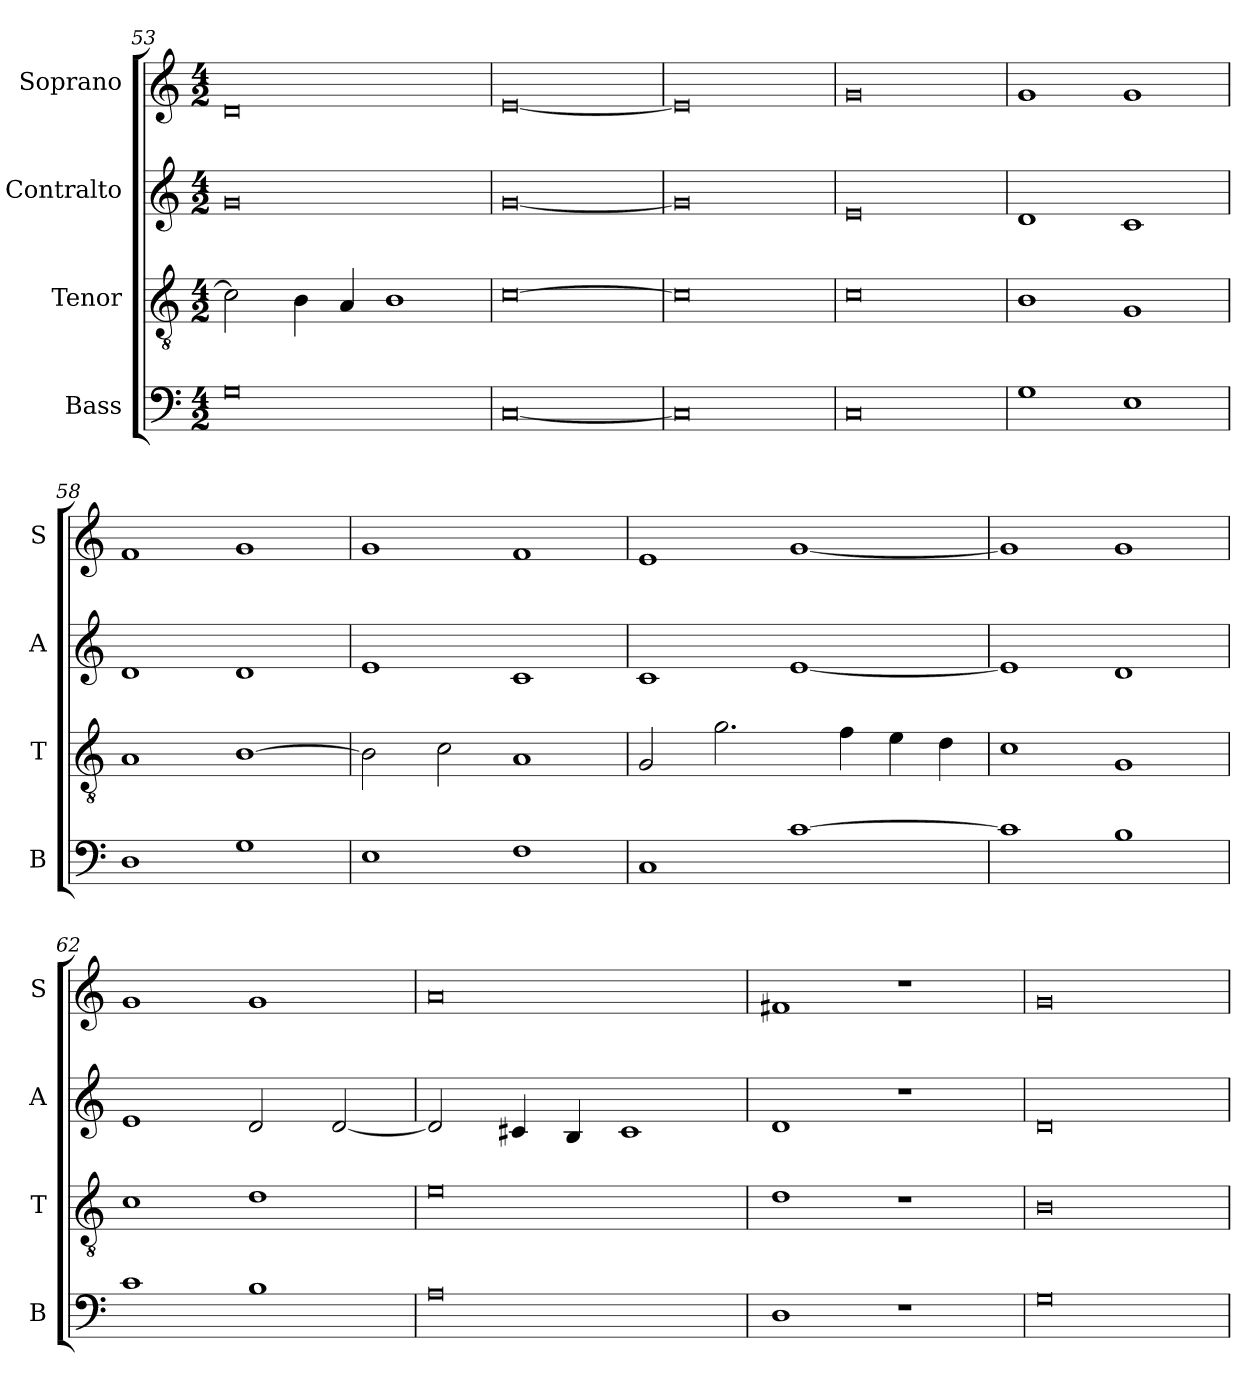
**kern	**kern	**kern	**kern
*part4	*part3	*part2	*part1
*staff4	*staff3	*staff2	*staff1
*I"Bass	*I"Tenor	*I"Contralto	*I"Soprano
*I'B	*I'T	*I'A	*I'S
*clefF4	*clefGv2	*clefG2	*clefG2
*k[]	*k[]	*k[]	*k[]
*G:mix	*G:mix	*G:mix	*G:mix
*M4/2	*M4/2	*M4/2	*M4/2
=53	=53	=53	=53
0G	2c]	0g	0d
.	4B	.	.
.	4A	.	.
.	1B	.	.
=54	=54	=54	=54
[0C	[0c	[0g	[0e
=55	=55	=55	=55
0C]	0c]	0g]	0e]
=56	=56	=56	=56
0C	0c	0e	0g
=57	=57	=57	=57
1G	1B	1d	1g
1E	1G	1c	1g
=58	=58	=58	=58
1D	1A	1d	1f
1G	[1B	1d	1g
=59	=59	=59	=59
1E	2B]	1e	1g
.	2c	.	.
1F	1A	1c	1f
=60	=60	=60	=60
1C	2G	1c	1e
.	2.g	.	.
[1c	.	[1e	[1g
.	4f	.	.
.	4e	.	.
.	4d	.	.
=61	=61	=61	=61
1c]	1c	1e]	1g]
1B	1G	1d	1g
=62	=62	=62	=62
1c	1c	1e	1g
1B	1d	2d	1g
.	.	[2d	.
=63	=63	=63	=63
0A	0e	2d]	0a
.	.	4c#X	.
.	.	4B	.
.	.	1c#	.
=64	=64	=64	=64
1D	1d	1d	1f#X
1r	1r	1r	1r
=65	=65	=65	=65
0G	0B	0d	0g
=	=	=	=
*-	*-	*-	*-
